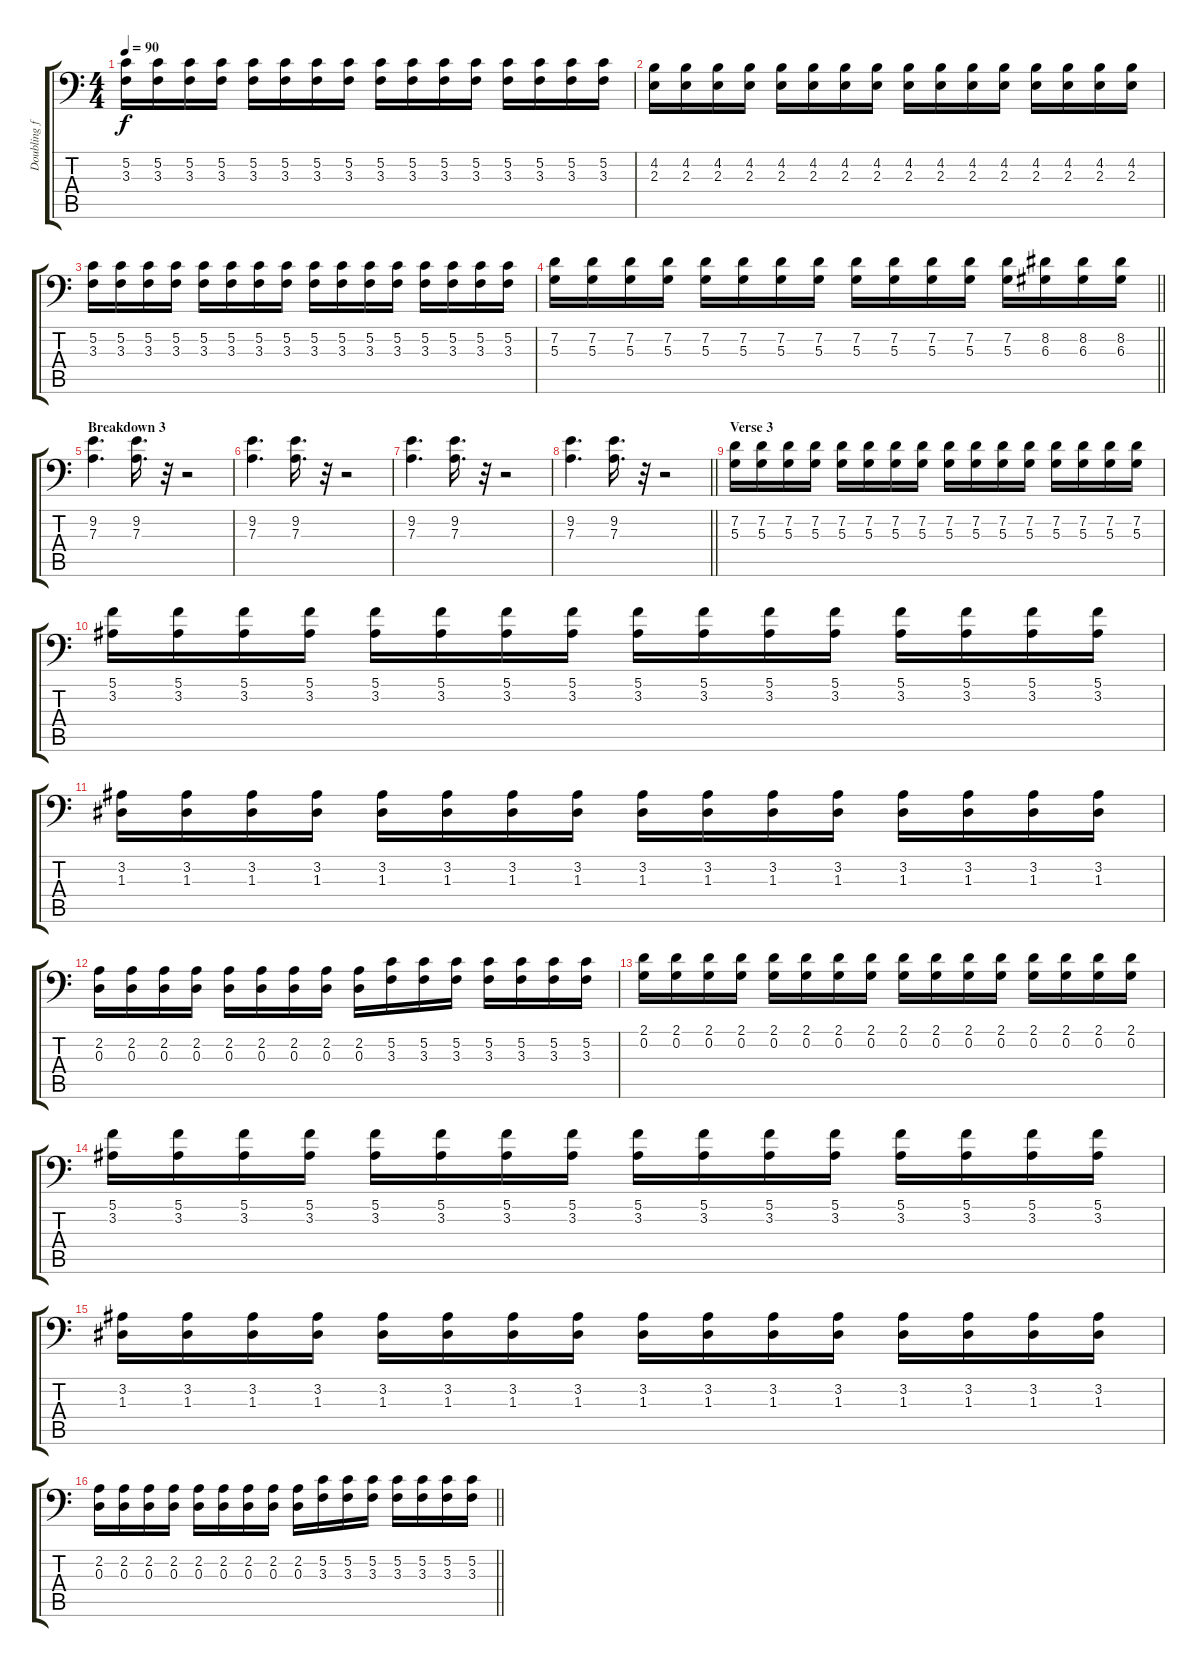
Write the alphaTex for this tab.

\track ("Doubling for Rhythm" "Doubling f") {instrument distortionguitar}
\staff {score tabs}
\tuning (C3 G2 D2 A1 E1 B0) {hide}
\ts (4 4)
\tempo 90
\clef f4
\ks c
(5.2 3.3).16{dy f} (5.2 3.3).16 (5.2 3.3).16 (5.2 3.3).16 (5.2 3.3).16 (5.2 3.3).16 (5.2 3.3).16 (5.2 3.3).16 (5.2 3.3).16 (5.2 3.3).16 (5.2 3.3).16 (5.2 3.3).16 (5.2 3.3).16 (5.2 3.3).16 (5.2 3.3).16 (5.2 3.3).16 |
(4.2 2.3).16 (4.2 2.3).16 (4.2 2.3).16 (4.2 2.3).16 (4.2 2.3).16 (4.2 2.3).16 (4.2 2.3).16 (4.2 2.3).16 (4.2 2.3).16 (4.2 2.3).16 (4.2 2.3).16 (4.2 2.3).16 (4.2 2.3).16 (4.2 2.3).16 (4.2 2.3).16 (4.2 2.3).16 |
(5.2 3.3).16 (5.2 3.3).16 (5.2 3.3).16 (5.2 3.3).16 (5.2 3.3).16 (5.2 3.3).16 (5.2 3.3).16 (5.2 3.3).16 (5.2 3.3).16 (5.2 3.3).16 (5.2 3.3).16 (5.2 3.3).16 (5.2 3.3).16 (5.2 3.3).16 (5.2 3.3).16 (5.2 3.3).16 |
\barLineRight lightlight
(7.2 5.3).16 (7.2 5.3).16 (7.2 5.3).16 (7.2 5.3).16 (7.2 5.3).16 (7.2 5.3).16 (7.2 5.3).16 (7.2 5.3).16 (7.2 5.3).16 (7.2 5.3).16 (7.2 5.3).16 (7.2 5.3).16 (7.2 5.3).16 (8.2 6.3).16 (8.2 6.3).16 (8.2 6.3).16 |
\section ("" "Breakdown 3")
(9.2 7.3).4{d} (9.2 7.3).16{d} r.32 r.2 |
(9.2 7.3).4{d} (9.2 7.3).16{d} r.32 r.2 |
(9.2 7.3).4{d} (9.2 7.3).16{d} r.32 r.2 |
\barLineRight lightlight
(9.2 7.3).4{d} (9.2 7.3).16{d} r.32 r.2 |
\section ("" "Verse 3")
(7.2 5.3).16 (7.2 5.3).16 (7.2 5.3).16 (7.2 5.3).16 (7.2 5.3).16 (7.2 5.3).16 (7.2 5.3).16 (7.2 5.3).16 (7.2 5.3).16 (7.2 5.3).16 (7.2 5.3).16 (7.2 5.3).16 (7.2 5.3).16 (7.2 5.3).16 (7.2 5.3).16 (7.2 5.3).16 |
(5.1 3.2).16 (5.1 3.2).16 (5.1 3.2).16 (5.1 3.2).16 (5.1 3.2).16 (5.1 3.2).16 (5.1 3.2).16 (5.1 3.2).16 (5.1 3.2).16 (5.1 3.2).16 (5.1 3.2).16 (5.1 3.2).16 (5.1 3.2).16 (5.1 3.2).16 (5.1 3.2).16 (5.1 3.2).16 |
(3.2 1.3).16 (3.2 1.3).16 (3.2 1.3).16 (3.2 1.3).16 (3.2 1.3).16 (3.2 1.3).16 (3.2 1.3).16 (3.2 1.3).16 (3.2 1.3).16 (3.2 1.3).16 (3.2 1.3).16 (3.2 1.3).16 (3.2 1.3).16 (3.2 1.3).16 (3.2 1.3).16 (3.2 1.3).16 |
(2.2 0.3).16 (2.2 0.3).16 (2.2 0.3).16 (2.2 0.3).16 (2.2 0.3).16 (2.2 0.3).16 (2.2 0.3).16 (2.2 0.3).16 (2.2 0.3).16 (5.2 3.3).16 (5.2 3.3).16 (5.2 3.3).16 (5.2 3.3).16 (5.2 3.3).16 (5.2 3.3).16 (5.2 3.3).16 |
(2.1 0.2).16 (2.1 0.2).16 (2.1 0.2).16 (2.1 0.2).16 (2.1 0.2).16 (2.1 0.2).16 (2.1 0.2).16 (2.1 0.2).16 (2.1 0.2).16 (2.1 0.2).16 (2.1 0.2).16 (2.1 0.2).16 (2.1 0.2).16 (2.1 0.2).16 (2.1 0.2).16 (2.1 0.2).16 |
(5.1 3.2).16 (5.1 3.2).16 (5.1 3.2).16 (5.1 3.2).16 (5.1 3.2).16 (5.1 3.2).16 (5.1 3.2).16 (5.1 3.2).16 (5.1 3.2).16 (5.1 3.2).16 (5.1 3.2).16 (5.1 3.2).16 (5.1 3.2).16 (5.1 3.2).16 (5.1 3.2).16 (5.1 3.2).16 |
(3.2 1.3).16 (3.2 1.3).16 (3.2 1.3).16 (3.2 1.3).16 (3.2 1.3).16 (3.2 1.3).16 (3.2 1.3).16 (3.2 1.3).16 (3.2 1.3).16 (3.2 1.3).16 (3.2 1.3).16 (3.2 1.3).16 (3.2 1.3).16 (3.2 1.3).16 (3.2 1.3).16 (3.2 1.3).16 |
\barLineRight lightlight
(2.2 0.3).16 (2.2 0.3).16 (2.2 0.3).16 (2.2 0.3).16 (2.2 0.3).16 (2.2 0.3).16 (2.2 0.3).16 (2.2 0.3).16 (2.2 0.3).16 (5.2 3.3).16 (5.2 3.3).16 (5.2 3.3).16 (5.2 3.3).16 (5.2 3.3).16 (5.2 3.3).16 (5.2 3.3).16
